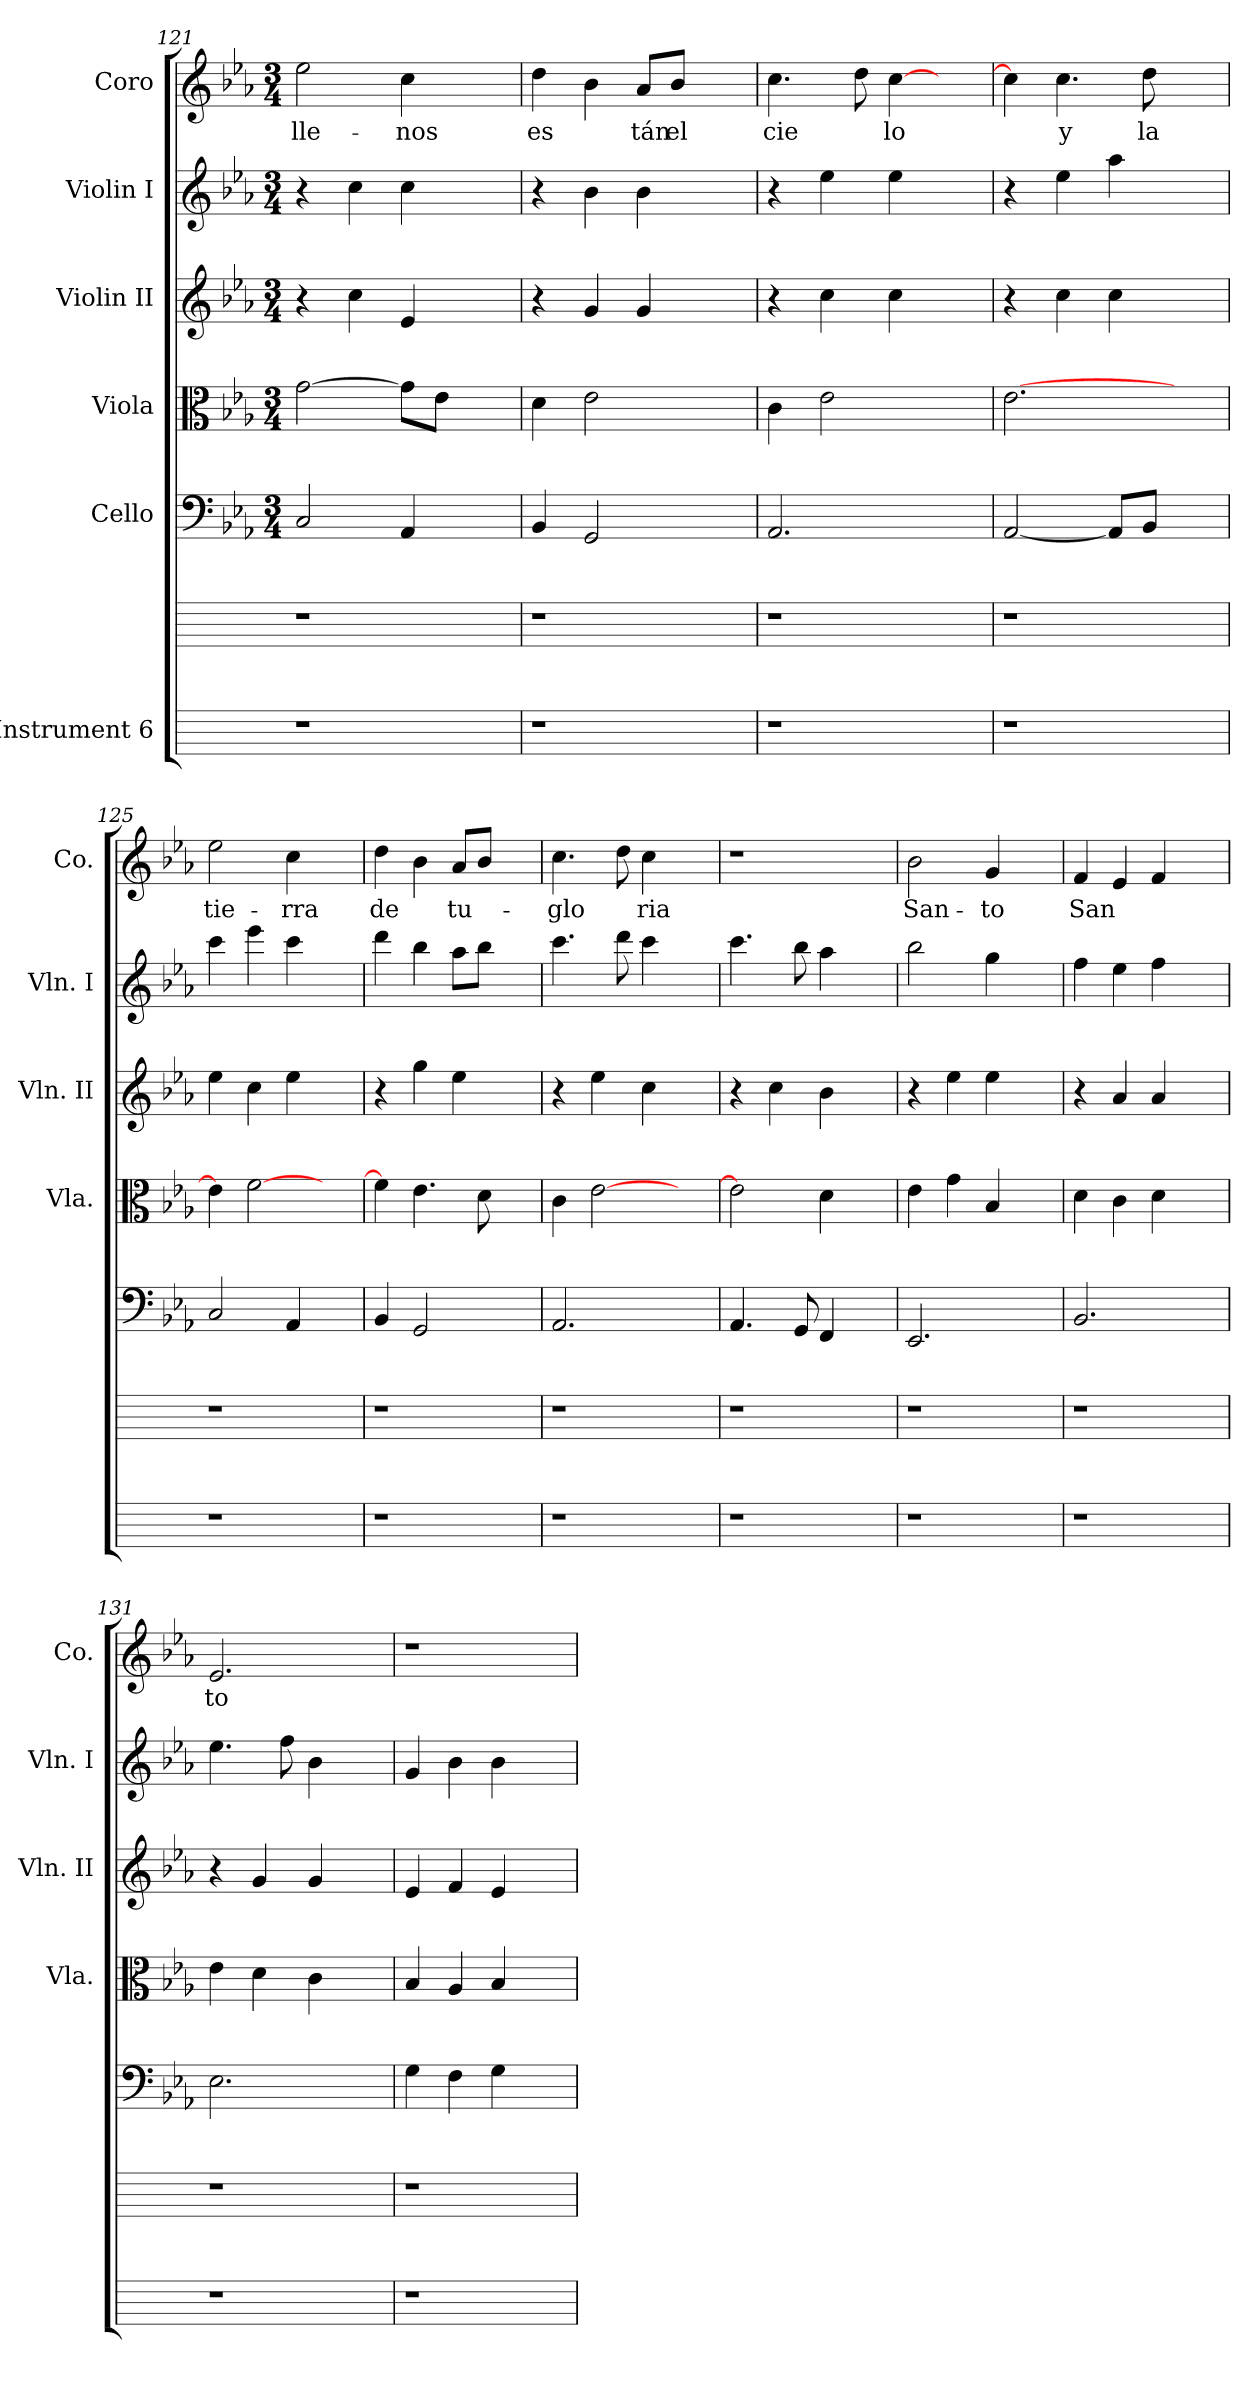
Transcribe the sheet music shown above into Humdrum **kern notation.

**kern	**kern	**kern	**kern	**kern	**kern	**kern	**text
*part6	*part6	*part5	*part4	*part3	*part2	*part1	*part1
*staff7	*staff6	*staff5	*staff4	*staff3	*staff2	*staff1	*staff1
*I"Instrument 6	*	*I"Cello	*I"Viola	*I"Violin II	*I"Violin I	*I"Coro	*
*	*	*	*I'Vla.	*I'Vln. II	*I'Vln. I	*I'Co.	*
*	*	*clefF4	*clefC3	*clefG2	*clefG2	*clefG2	*
*	*	*k[b-e-a-]	*k[b-e-a-]	*k[b-e-a-]	*k[b-e-a-]	*k[b-e-a-]	*
*	*	*E-:	*E-:	*E-:	*E-:	*E-:	*
*	*	*M3/4	*M3/4	*M3/4	*M3/4	*M3/4	*
=121	=121	=121	=121	=121	=121	=121	=121
!	!	!	!	!	!	!	!LO:LY:b:cj
1r	1r	2C/	[>2g\	4r	4r	2ee-\	lle-
.	.	.	.	4cc\	4cc\	.	.
!	!	!	!	!	!	!	!LO:LY:b:cj
.	.	4AA-/	8g\L]	4e-/	4cc\	4cc\	-nos
.	.	.	8e-\J	.	.	.	.
.	.	4ryy	4ryy	4ryy	4ryy	4ryy	.
=122	=122	=122	=122	=122	=122	=122	=122
!	!	!	!	!	!	!	!LO:LY:b:cj
1r	1r	4BB-/	4d\	4r	4r	4dd\	es
.	.	2GG/	2e-\	4g/	4b-\	4b-\	.
!	!	!	!	!	!	!	!LO:LY:b:cj
.	.	.	.	4g/	4b-\	8a-/L	tán
!	!	!	!	!	!	!	!LO:LY:b:cj
.	.	.	.	.	.	8b-/J	el
.	.	4ryy	4ryy	4ryy	4ryy	4ryy	.
=123	=123	=123	=123	=123	=123	=123	=123
!	!	!	!	!	!	!	!LO:LY:b:cj
1r	1r	2.AA-/	4c\	4r	4r	4.cc\	cie
.	.	.	2e-\	4cc\	4ee-\	.	.
.	.	.	.	.	.	8dd\	.
!	!	!	!	!	!	!	!LO:LY:b:cj
.	.	.	.	4cc\	4ee-\	[>4cc\	lo
.	.	4ryy	4ryy	4ryy	4ryy	4ryy	.
=124	=124	=124	=124	=124	=124	=124	=124
1r	1r	[<2AA-/	[>2.e-\	4r	4r	4cc\]	.
!	!	!	!	!	!	!	!LO:LY:b:cj
.	.	.	.	4cc\	4ee-\	4.cc\	y
.	.	8AA-/L]	.	4cc\	4aa-\	.	.
!	!	!	!	!	!	!	!LO:LY:b:cj
.	.	8BB-/J	.	.	.	8dd\	la
.	.	4ryy	4ryy	4ryy	4ryy	4ryy	.
=125	=125	=125	=125	=125	=125	=125	=125
!	!	!	!	!	!	!	!LO:LY:b:cj
1r	1r	2C/	4e-\]	4ee-\	4ccc\	2ee-\	tie-
.	.	.	[>2f\	4cc\	4eee-\	.	.
!	!	!	!	!	!	!	!LO:LY:b:cj
.	.	4AA-/	.	4ee-\	4ccc\	4cc\	-rra
.	.	4ryy	4ryy	4ryy	4ryy	4ryy	.
=126	=126	=126	=126	=126	=126	=126	=126
!	!	!	!	!	!	!	!LO:LY:b:cj
1r	1r	4BB-/	4f\]	4r	4ddd\	4dd\	de
.	.	2GG/	4.e-\	4gg\	4bb-\	4b-\	.
!	!	!	!	!	!	!	!LO:LY:b:cj
.	.	.	.	4ee-\	8aa-\L	8a-/L	tu-
.	.	.	8d\	.	8bb-\J	8b-/J	.
.	.	4ryy	4ryy	4ryy	4ryy	4ryy	.
=127	=127	=127	=127	=127	=127	=127	=127
!	!	!	!	!	!	!	!LO:LY:b:cj
1r	1r	2.AA-/	4c\	4r	4.ccc\	4.cc\	-glo
.	.	.	[>2e-\	4ee-\	.	.	.
.	.	.	.	.	8ddd\	8dd\	.
!	!	!	!	!	!	!	!LO:LY:b:cj
.	.	.	.	4cc\	4ccc\	4cc\	ria
.	.	4ryy	4ryy	4ryy	4ryy	4ryy	.
=128	=128	=128	=128	=128	=128	=128	=128
!	!	!	!	!	!	!LO:N:vis=1	!
1r	1r	4.AA-/	2e-\]	4r	4.ccc\	2.r	.
.	.	.	.	4cc\	.	.	.
.	.	8GG/	.	.	8bb-\	.	.
.	.	4FF/	4d\	4b-\	4aa-\	.	.
.	.	4ryy	4ryy	4ryy	4ryy	4ryy	.
!!LO:PB:g=z
=129	=129	=129	=129	=129	=129	=129	=129
!	!	!	!	!	!	!	!LO:LY:b:cj
1r	1r	2.EE-/	4e-\	4r	2bb-\	2b-\	San-
.	.	.	4g\	4ee-\	.	.	.
!	!	!	!	!	!	!	!LO:LY:b:cj
.	.	.	4B-/	4ee-\	4gg\	4g/	-to
.	.	4ryy	4ryy	4ryy	4ryy	4ryy	.
=130	=130	=130	=130	=130	=130	=130	=130
!	!	!	!	!	!	!	!LO:LY:b
1r	1r	2.BB-/	4d\	4r	4ff\	4f/	San
.	.	.	4c\	4a-/	4ee-\	4e-/	.
.	.	.	4d\	4a-/	4ff\	4f/	.
.	.	4ryy	4ryy	4ryy	4ryy	4ryy	.
=131	=131	=131	=131	=131	=131	=131	=131
!	!	!	!	!	!	!	!LO:LY:b:cj
1r	1r	2.E-\	4e-\	4r	4.ee-\	2.e-/	to
.	.	.	4d\	4g/	.	.	.
.	.	.	.	.	8ff\	.	.
.	.	.	4c\	4g/	4b-\	.	.
.	.	4ryy	4ryy	4ryy	4ryy	4ryy	.
=132	=132	=132	=132	=132	=132	=132	=132
!	!	!	!	!	!	!LO:N:vis=1	!
1r	1r	4G\	4B-/	4e-/	4g/	2.r	.
.	.	4F\	4A-/	4f/	4b-\	.	.
.	.	4G\	4B-/	4e-/	4b-\	.	.
.	.	4ryy	4ryy	4ryy	4ryy	4ryy	.
=	=	=	=	=	=	=	=
*-	*-	*-	*-	*-	*-	*-	*-
